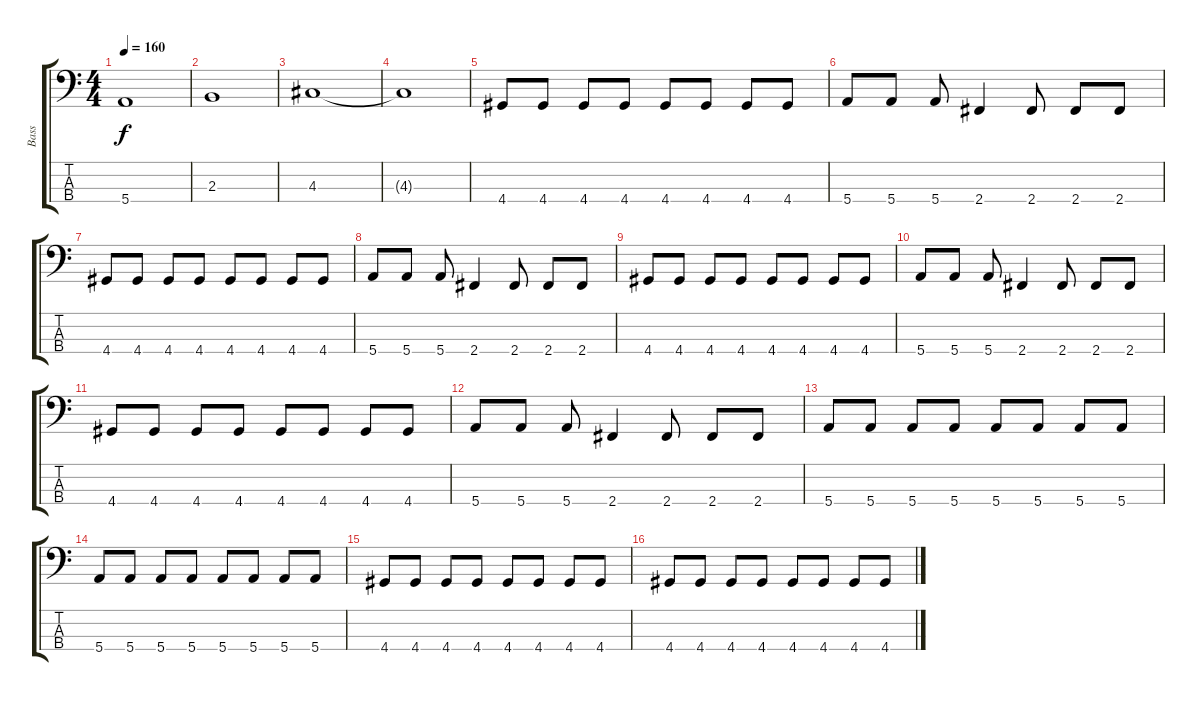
\track ("Bass" "Bass") {instrument electricbassfinger}
\staff {score tabs}
\tuning (G2 D2 A1 E1) {hide}
\ts (4 4)
\tempo 160
\clef f4
\ks c
5.4.1{dy f} |
2.3.1 |
4.3.1 |
4.3{t}.1 |
4.4.8 4.4.8 4.4.8 4.4.8 4.4.8 4.4.8 4.4.8 4.4.8 |
5.4.8 5.4.8 5.4.8 2.4.4 2.4.8 2.4.8 2.4.8 |
4.4.8 4.4.8 4.4.8 4.4.8 4.4.8 4.4.8 4.4.8 4.4.8 |
5.4.8 5.4.8 5.4.8 2.4.4 2.4.8 2.4.8 2.4.8 |
4.4.8 4.4.8 4.4.8 4.4.8 4.4.8 4.4.8 4.4.8 4.4.8 |
5.4.8 5.4.8 5.4.8 2.4.4 2.4.8 2.4.8 2.4.8 |
4.4.8 4.4.8 4.4.8 4.4.8 4.4.8 4.4.8 4.4.8 4.4.8 |
5.4.8 5.4.8 5.4.8 2.4.4 2.4.8 2.4.8 2.4.8 |
5.4.8 5.4.8 5.4.8 5.4.8 5.4.8 5.4.8 5.4.8 5.4.8 |
5.4.8 5.4.8 5.4.8 5.4.8 5.4.8 5.4.8 5.4.8 5.4.8 |
4.4.8 4.4.8 4.4.8 4.4.8 4.4.8 4.4.8 4.4.8 4.4.8 |
4.4.8 4.4.8 4.4.8 4.4.8 4.4.8 4.4.8 4.4.8 4.4.8
